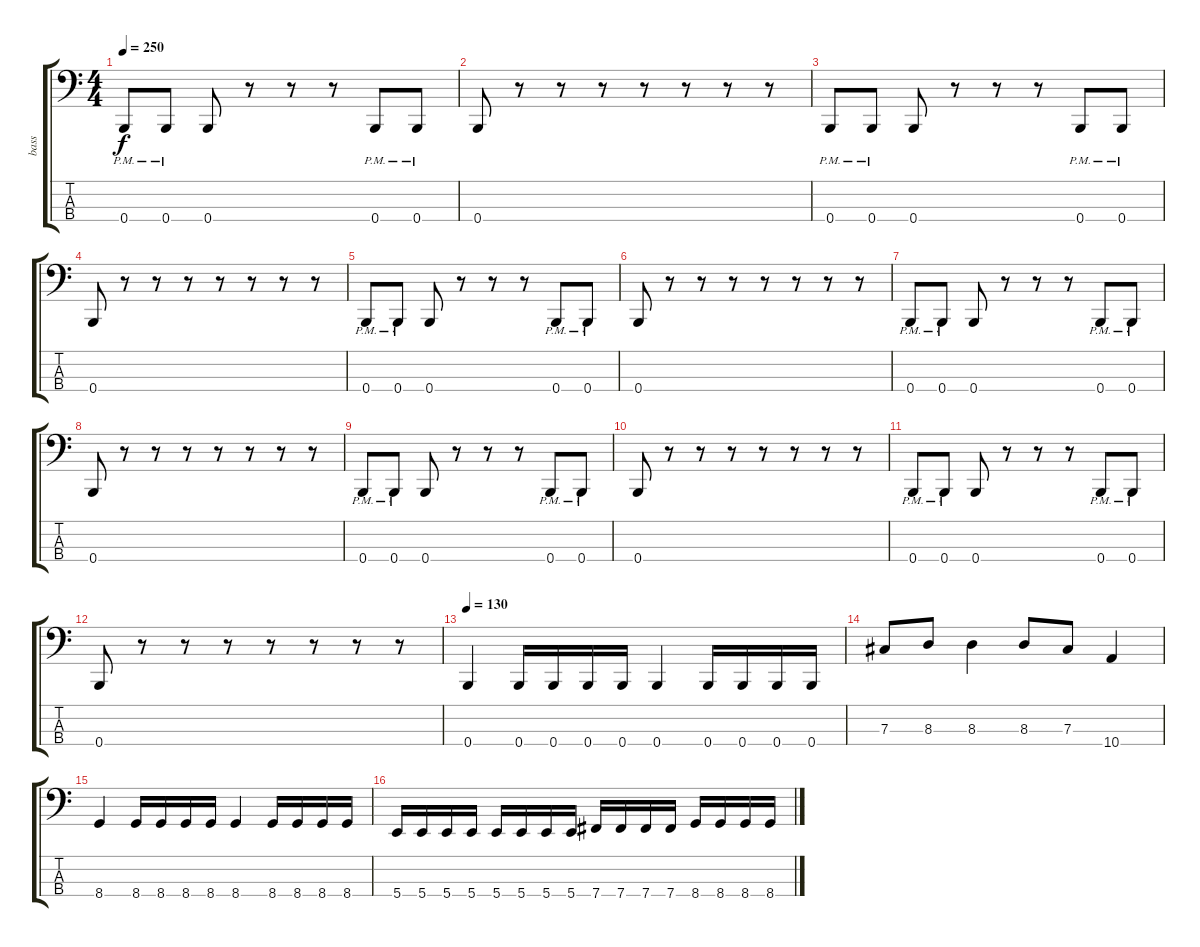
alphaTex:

\track ("bass" "bass") {instrument electricbasspick}
\staff {score tabs}
\tuning (E2 B1 Gb1 B0) {hide}
\ts (4 4)
\tempo 250
\clef f4
\ks c
0.4{pm}.8{dy f} 0.4{pm}.8 0.4.8 r.8 r.8 r.8 0.4{pm}.8 0.4{pm}.8 |
0.4.8 r.8 r.8 r.8 r.8 r.8 r.8 r.8 |
0.4{pm}.8 0.4{pm}.8 0.4.8 r.8 r.8 r.8 0.4{pm}.8 0.4{pm}.8 |
0.4.8 r.8 r.8 r.8 r.8 r.8 r.8 r.8 |
0.4{pm}.8 0.4{pm}.8 0.4.8 r.8 r.8 r.8 0.4{pm}.8 0.4{pm}.8 |
0.4.8 r.8 r.8 r.8 r.8 r.8 r.8 r.8 |
0.4{pm}.8 0.4{pm}.8 0.4.8 r.8 r.8 r.8 0.4{pm}.8 0.4{pm}.8 |
0.4.8 r.8 r.8 r.8 r.8 r.8 r.8 r.8 |
0.4{pm}.8 0.4{pm}.8 0.4.8 r.8 r.8 r.8 0.4{pm}.8 0.4{pm}.8 |
0.4.8 r.8 r.8 r.8 r.8 r.8 r.8 r.8 |
0.4{pm}.8 0.4{pm}.8 0.4.8 r.8 r.8 r.8 0.4{pm}.8 0.4{pm}.8 |
0.4.8 r.8 r.8 r.8 r.8 r.8 r.8 r.8 |
\tempo 130
0.4.4 0.4.16 0.4.16 0.4.16 0.4.16 0.4.4 0.4.16 0.4.16 0.4.16 0.4.16 |
7.3.8 8.3.8 8.3.4 8.3.8 7.3.8 10.4.4 |
8.4.4 8.4.16 8.4.16 8.4.16 8.4.16 8.4.4 8.4.16 8.4.16 8.4.16 8.4.16 |
5.4.16 5.4.16 5.4.16 5.4.16 5.4.16 5.4.16 5.4.16 5.4.16 7.4.16 7.4.16 7.4.16 7.4.16 8.4.16 8.4.16 8.4.16 8.4.16
